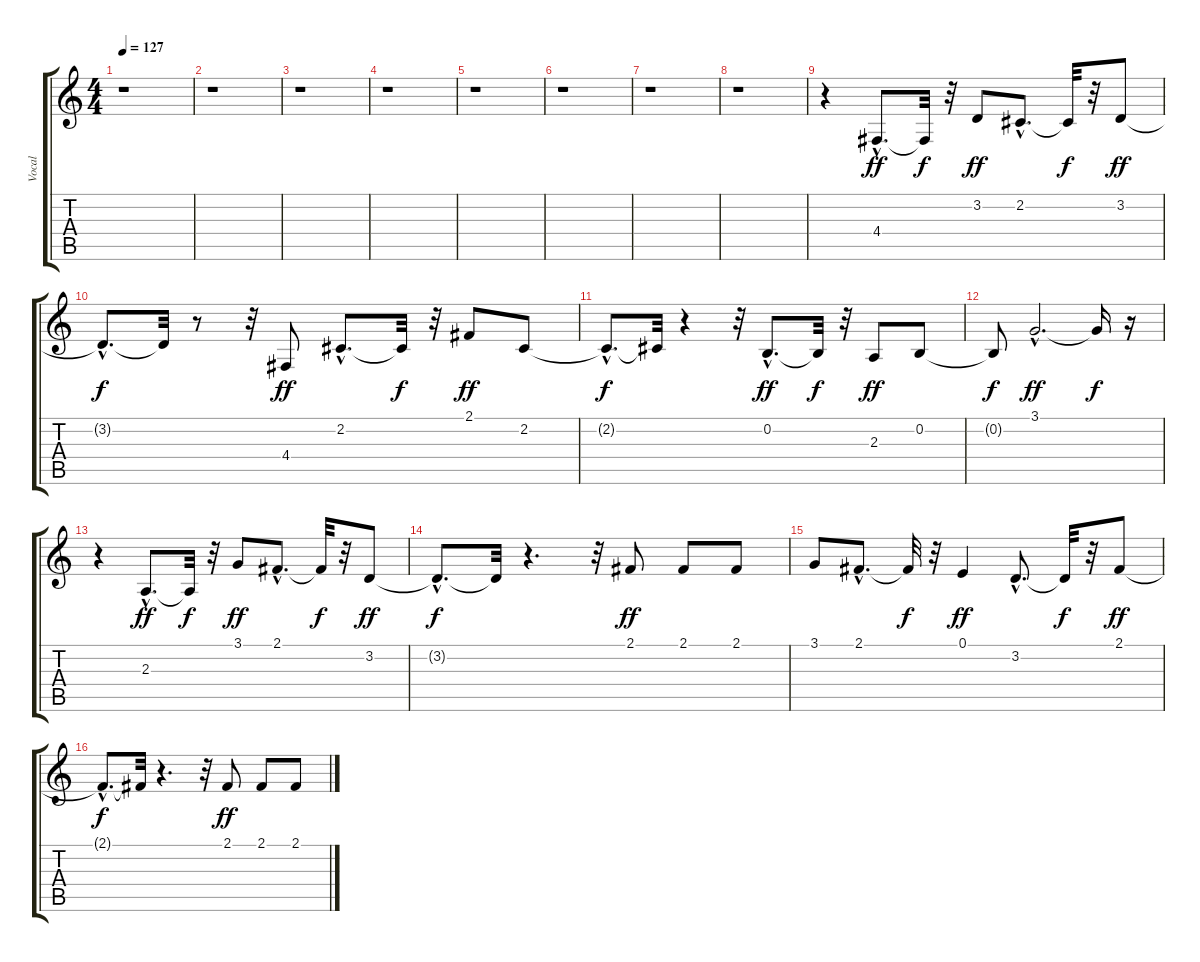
\track ("Vocal" "Vocal") {instrument pad7halo}
\staff {score tabs}
\tuning (E4 B3 G3 D3 A2 E2) {hide}
\ts (4 4)
\tempo 127
\clef g2
\ks c
r.1{dy f} |
r.1 |
r.1 |
r.1 |
r.1 |
r.1 |
r.1 |
r.1 |
r.4 4.4{hac}.8{d dy ff} 4.4{t}.32{dy f} r.32 3.2.8{dy ff} 2.2{hac}.8{d} 2.2{t}.32{dy f} r.32 3.2.8{dy ff} |
3.2{hac t}.8{d dy f} 3.2{t}.32 r.8 r.32 4.4.8{dy ff} 2.2{hac}.8{d} 2.2{t}.32{dy f} r.32 2.1.8{dy ff} 2.2.8 |
2.2{hac t}.8{d dy f} 2.2{t}.32 r.4 r.32 0.2{hac}.8{d dy ff} 0.2{t}.32{dy f} r.32 2.3.8{dy ff} 0.2.8 |
0.2{t}.8{dy f} 3.1{hac}.2{d dy ff} 3.1{t}.16{dy f} r.16 |
r.4 2.3{hac}.8{d dy ff} 2.3{t}.32{dy f} r.32 3.1.8{dy ff} 2.1{hac}.8{d} 2.1{t}.32{dy f} r.32 3.2.8{dy ff} |
3.2{hac t}.8{d dy f} 3.2{t}.32 r.4{d} r.32 2.1.8{dy ff} 2.1.8 2.1.8 |
3.1.8 2.1{hac}.8{d} 2.1{t}.32{dy f} r.32 0.1.4{dy ff} 3.2{hac}.8{d} 3.2{t}.32{dy f} r.32 2.1.8{dy ff} |
2.1{hac t}.8{d dy f} 2.1{t}.32 r.4{d} r.32 2.1.8{dy ff} 2.1.8 2.1.8
